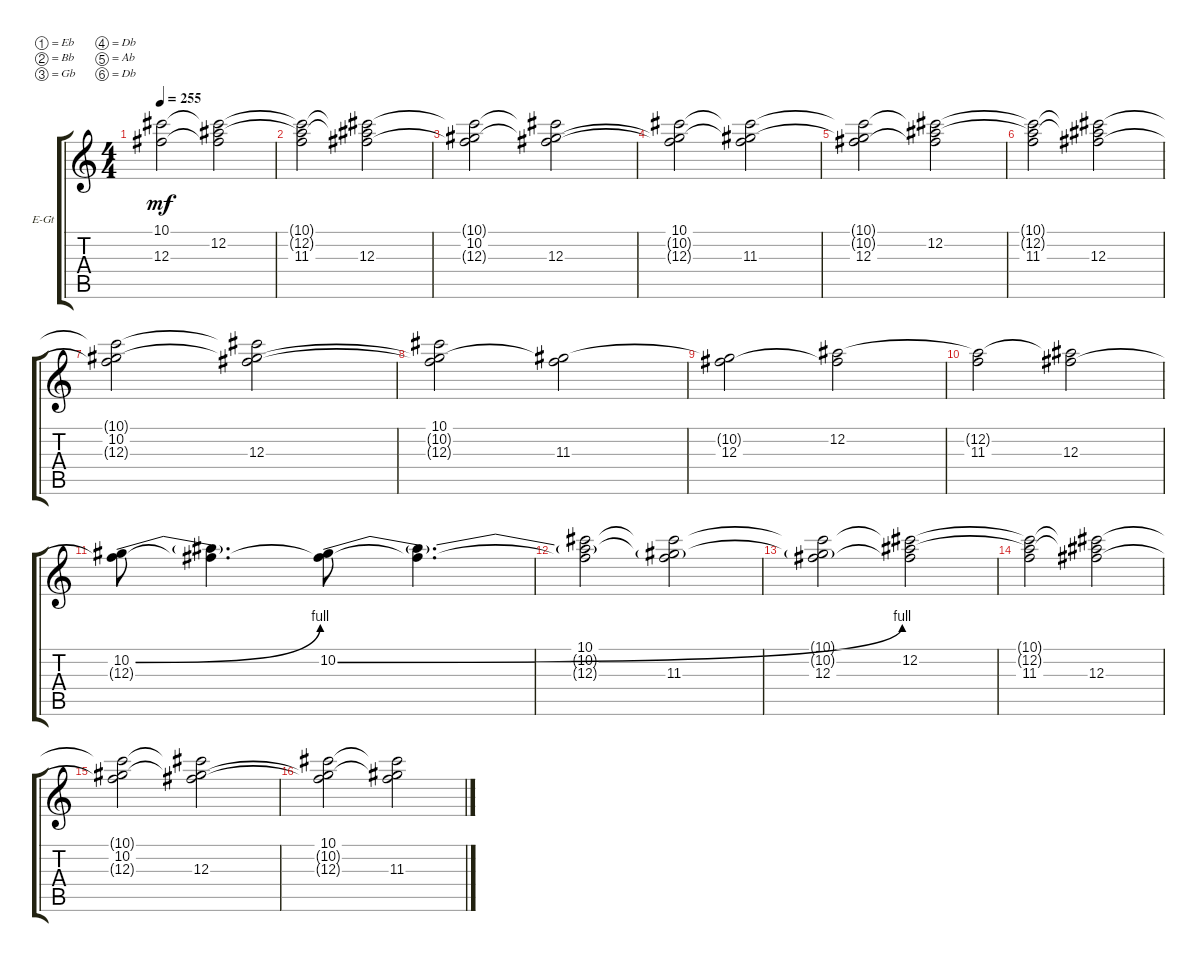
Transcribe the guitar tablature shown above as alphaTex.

\bracketExtendMode groupsimilarinstruments
\firstSystemTrackNameOrientation horizontal
\otherSystemsTrackNameOrientation horizontal
\track ("Guitar One" "E-Gt") {instrument electricguitarclean}
\staff {score tabs}
\tuning (Eb4 Bb3 Gb3 Db3 Ab2 Db2)
\ts (4 4)
\tempo 255
\clef g2
\ks c
(12.3 10.1{t}).2{dy mf} (12.2 10.1{t} 12.3{t}).2 |
(11.3 10.1{t} 12.2{t}).2 (12.3 10.1{t} 12.2{t}).2 |
(10.2 10.1{t} 12.3{t}).2 (12.3 10.1{t} 10.2{t}).2 |
(10.1 10.2{t} 12.3{t}).2 (11.3 10.1{t} 10.2{t}).2 |
(12.3 10.1{t} 10.2{t}).2 (12.2 10.1{t} 12.3{t}).2 |
(11.3 10.1{t} 12.2{t}).2 (12.3 10.1{t} 12.2{t}).2 |
(10.2 10.1{t} 12.3{t}).2 (12.3 10.1{t} 10.2{t}).2 |
(10.1 10.2{t} 12.3{t}).2 (11.3 10.2{t}).2 |
(12.3 10.2{t}).2 (12.2 12.3{t}).2 |
(11.3 12.2{t}).2 (12.3 12.2{t}).2 |
(10.2{be (bend 0 0 15 4)} 12.3{t}).8 (10.2{t} 12.3{t}).4{d} (10.2{be (bend 0 0 15 4)} 12.3{t}).8 (10.2{t} 12.3{t}).4{d} |
(10.1 10.2{t} 12.3{t}).2 (11.3 10.1{t} 10.2{t}).2 |
(12.3 10.1{t} 10.2{t}).2 (12.3{t} 12.2 10.1{t}).2 |
(11.3 10.1{t} 12.2{t}).2 (12.3 10.1{t} 12.2{t}).2 |
(12.3{t} 10.2 10.1{t}).2 (12.3 10.1{t} 10.2{t}).2 |
(10.1 10.2{t} 12.3{t}).2 (11.3 10.1{t} 10.2{t}).2
